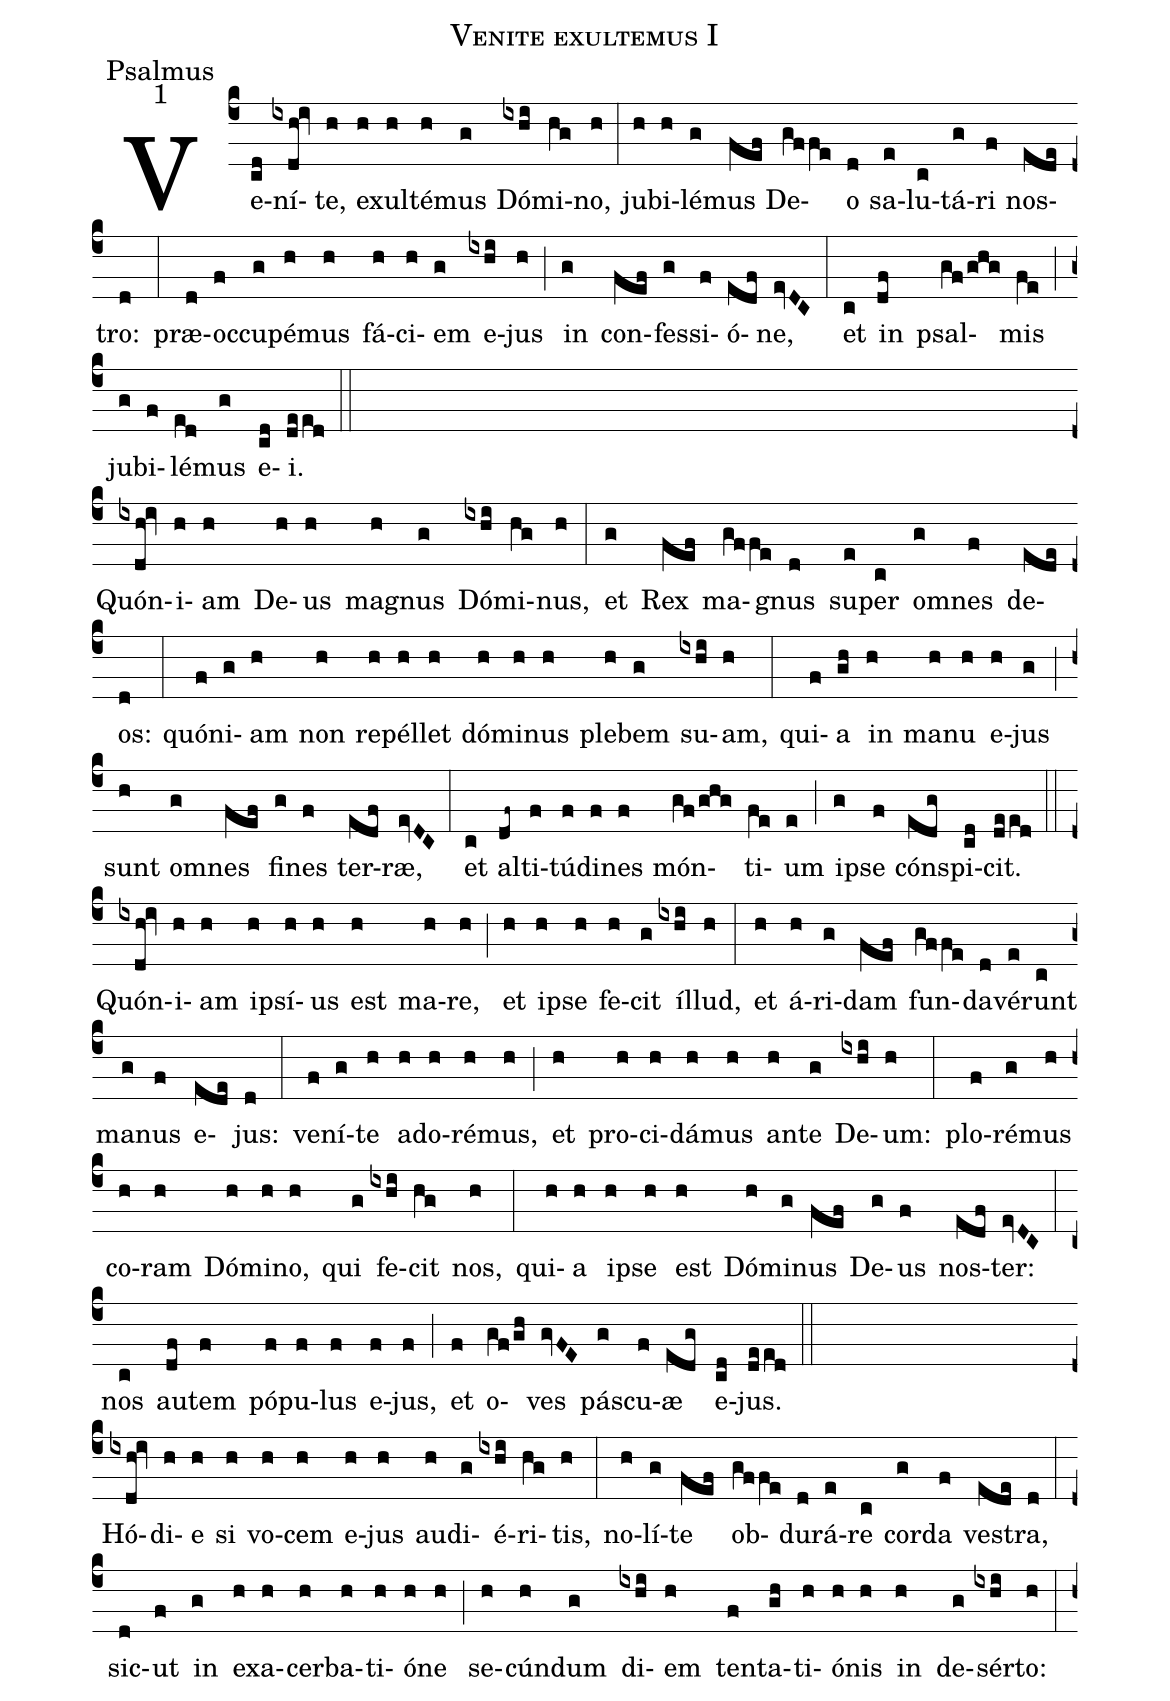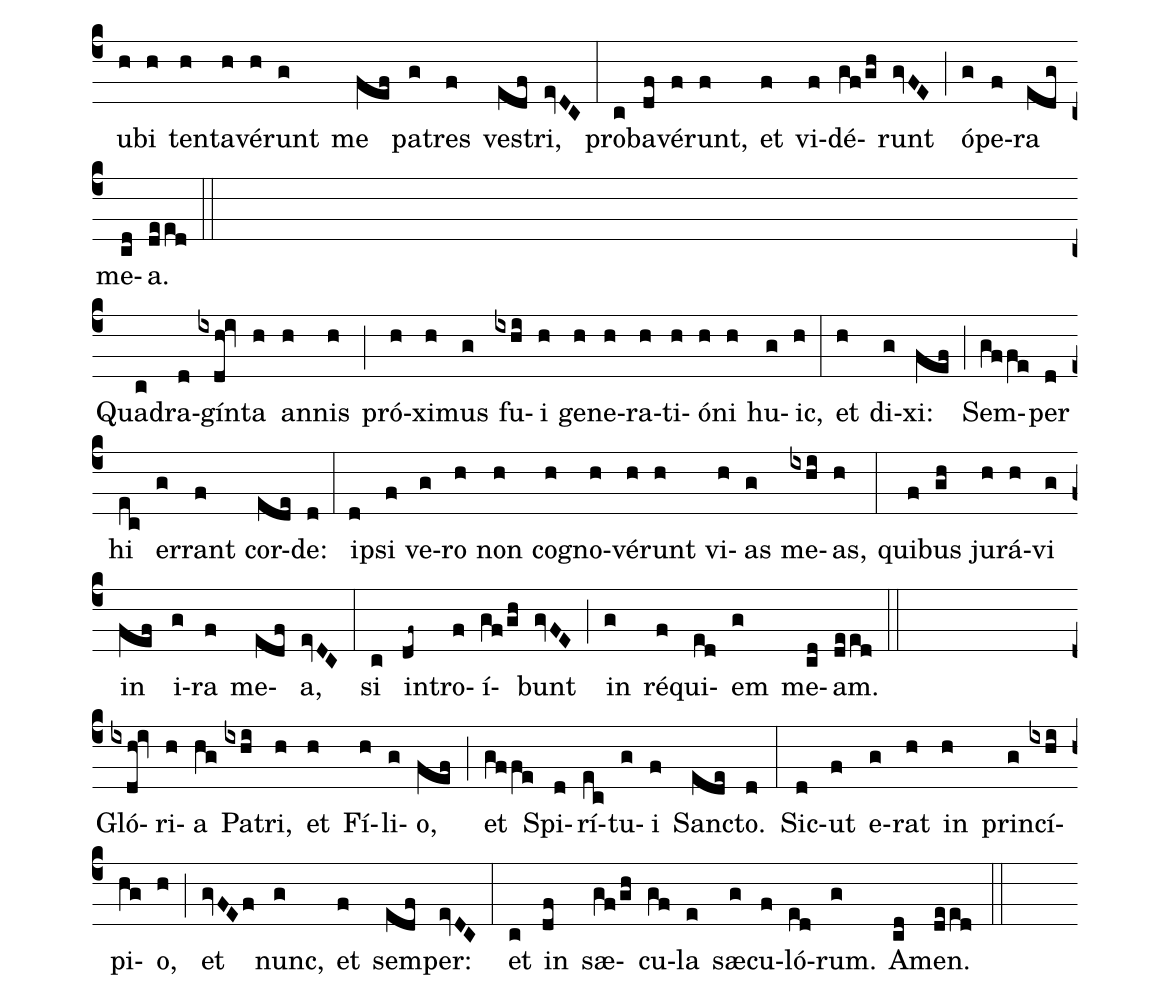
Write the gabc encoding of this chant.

name:Venite exultemus I;
office-part:Psalmus;
mode:1;
%%
(c4) Ve(cd)ní(ixdh!iv)te,(h) ex(h)ul(h)té(h)mus(g) Dó(ixhi)mi(hg)no,(h) (:)
ju(h)bi(h)lé(g)mus(fef) De(gffe)o(d) sa(e)lu(c)tá(g)ri(f) nos(ede)tro:(d) (:)
præ(d)oc(f)cu(g)pé(h)mus(h) fá(h)ci(h)em(g) e(ixhi)jus(h) (;)
in(g) con(fef)fes(g)si(f)ó(edf)ne,(evDC) (:)
et(c) in(df) psal(gf/ghg)mis(fe) (;)
ju(g)bi(f)lé(ed)mus(g) e(cd)i.(deed) (::Z)

Quón(ixdh!iv)i(h)am(h) De(h)us(h) ma(h)gnus(g) Dó(ixhi)mi(hg)nus,(h) (:)
et(g) Rex(fef) ma(gffe)gnus(d) su(e)per(c) om(g)nes(f) de(ede)os:(d) (:)
quón(f)i(g)am(h) non(h) re(h)pél(h)let(h) dó(h)mi(h)nus(h) ple(h)bem(g) su(ixhi)am,(h) (:)
qui(f)a(gh) in(h) ma(h)nu(h) e(h)jus(g) (;)
sunt(h) om(g)nes(fef) fi(g)nes(f) ter(edf)ræ,(evDC) (:)
et(c) al(df~)ti(f)tú(f)di(f)nes(f) món(gf/ghg)ti(fe)um(e) (;)
ip(g)se(f) cón(edg)spi(cd)cit.(deed) (::Z)

Quón(ixdh!iv)i(h)am(h) ip(h)sí(h)us(h) est(h) ma(h)re,(h) (;)
et(h) ip(h)se(h) fe(h)cit(g) íl(ixhi)lud,(h) (:)
et(h) á(h)ri(g)dam(fef) fun(gffe)da(d)vé(e)runt(c) ma(g)nus(f) e(ede)jus:(d) (:)
ve(f)ní(g)te(h) ad(h)o(h)ré(h)mus,(h) (;)
et(h) pro(h)ci(h)dá(h)mus(h) an(h)te(g) De(ixhi)um:(h) (:)
plo(f)ré(g)mus(h) co(h)ram(h) Dó(h)mi(h)no,(h) qui(g) fe(ixhi)cit(hg) nos,(h) (:)
qui(h)a(h) ip(h)se(h) est(h) Dó(h)mi(g)nus(fef) De(g)us(f) nos(edf)ter:(evDC) (:)
nos(c) au(df)tem(f) pó(f)pu(f)lus(f) e(f)jus,(f) (;)
et(f) o(gf/gh)ves(gvFE) pás(g)cu(f)æ(edg) e(cd)jus.(deed) (::Z)

Hó(ixdh!iv)di(h)e(h) si(h) vo(h)cem(h) e(h)jus(h) au(h)di(g)é(ixhi)ri(hg)tis,(h) (:)
no(h)lí(g)te(fef) ob(gffe)du(d)rá(e)re(c) cor(g)da(f) ves(ede)tra,(d) (:)
sic(d)ut(f) in(g) ex(h)a(h)cer(h)ba(h)ti(h)ó(h)ne(h) (;)
se(h)cún(h)dum(g) di(ixhi)em(h) ten(f)ta(gh)ti(h)ó(h)nis(h) in(h) de(g)sér(ixhi)to:(h) (:)
u(h)bi(h) ten(h)ta(h)vé(h)runt(g) me(fef) pa(g)tres(f) ves(edf)tri,(evDC) (:)
pro(c)ba(df)vé(f)runt,(f) et(f) vi(f)dé(gf/gh)runt(gvFE) (;)
ó(g)pe(f)ra(edg) me(cd)a.(deed) (::Z)

Qua(c)dra(d)gín(ixdh!iv)ta(h) an(h)nis(h) (;)
pró(h)xi(h)mus(g) fu(ixhi)i(h) ge(h)ne(h)ra(h)ti(h)ó(h)ni(h) hu(g)ic,(h) (:)
et(h) di(g)xi:(fef) (;)
Sem(gffe)per(d) hi(ec) er(g)rant(f) cor(ede)de:(d) (:)
ip(d)si(f) ve(g)ro(h) non(h) co(h)gno(h)vé(h)runt(h) vi(h)as(g) me(ixhi)as,(h) (:)
qui(f)bus(gh) ju(h)rá(h)vi(g) in(fef) i(g)ra(f) me(edf)a,(evDC) (:)
si(c) in(df~)tro(f)í(gf/gh)bunt(gvFE) (;) in(g) ré(f)qui(ed)em(g) me(cd)am.(deed) (::Z)

Gló(ixdh!iv)ri(h)a(hg) Pa(ixhi)tri,(h) et(h) Fí(h)li(g)o,(fef) (;)
et(gffe) Spi(d)rí(ec)tu(g)i(f) Sanc(ede)to.(d) (:)
Sic(d)ut(f) e(g)rat(h) in(h) prin(g)cí(ixhi)pi(hg)o,(h) (;)
et(gvFEf) nunc,(g) et(f) sem(edf)per:(evDC) (:)
et(c) in(df) sæ(gf/gh)cu(gf)la(e) sæ(g)cu(f)ló(ed)rum.(g) A(cd)men.(deed) (::)
